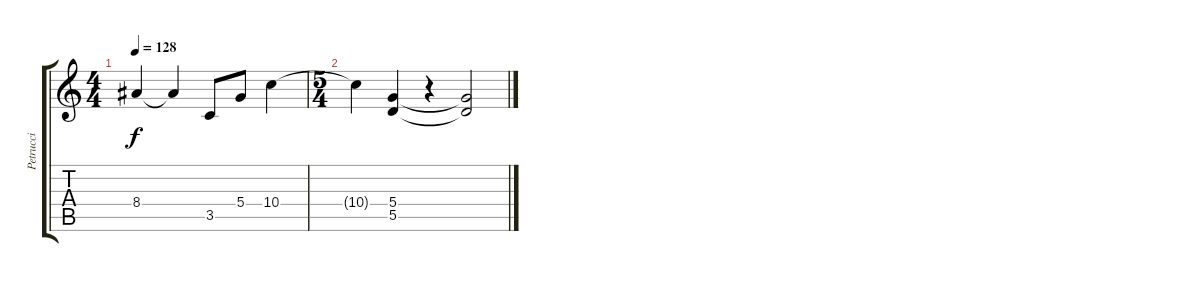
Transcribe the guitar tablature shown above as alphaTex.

\track ("Petrucci" "Petrucci") {instrument distortionguitar}
\staff {score tabs}
\tuning (E4 B3 G3 D3 A2 E2) {hide}
\ts (4 4)
\tempo 128
\clef g2
\ks c
8.4.4{dy f} 8.4{t}.4 3.5.8 5.4.8 10.4.4 |
\ts (5 4)
10.4{t}.4 (5.4 5.5).4 r.4 (5.4{t} 5.5{t}).2
